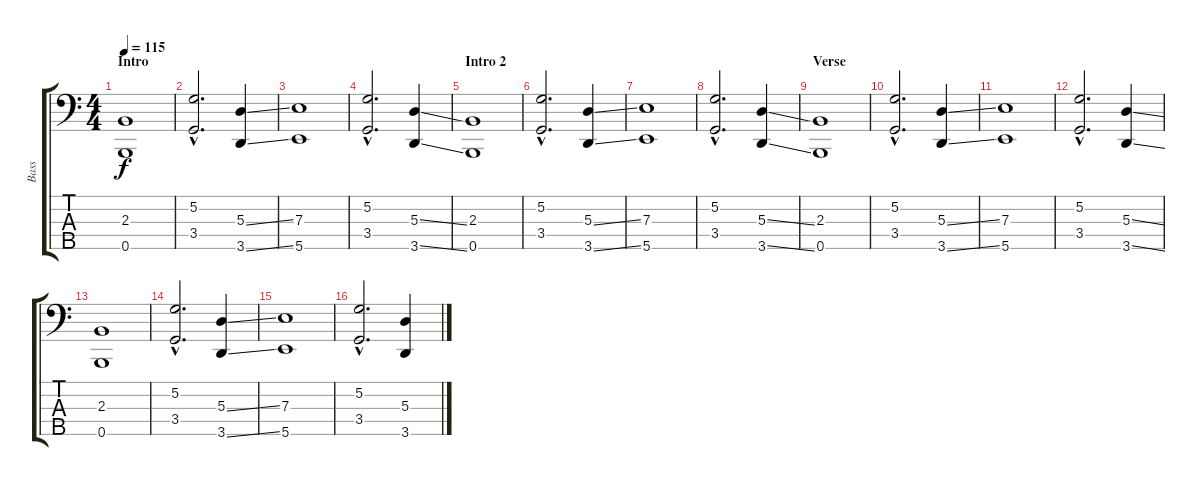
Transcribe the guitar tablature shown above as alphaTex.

\track ("Bass" "Bass") {instrument electricbassfinger}
\staff {score tabs}
\tuning (G2 D2 A1 E1 B0) {hide}
\ts (4 4)
\section ("" "Intro")
\tempo 115
\clef f4
\ks c
(2.3 0.5).1{dy f instrument electricbassfinger} |
(5.2{hac} 3.4{hac}).2{d} (5.3{ss} 3.5{ss}).4 |
(7.3 5.5).1 |
(5.2{hac} 3.4{hac}).2{d} (5.3{ss} 3.5{ss}).4 |
\section ("" "Intro 2")
(2.3 0.5).1 |
(5.2{hac} 3.4{hac}).2{d} (5.3{ss} 3.5{ss}).4 |
(7.3 5.5).1 |
(5.2{hac} 3.4{hac}).2{d} (5.3{ss} 3.5{ss}).4 |
\section ("" "Verse")
(2.3 0.5).1 |
(5.2{hac} 3.4{hac}).2{d} (5.3{ss} 3.5{ss}).4 |
(7.3 5.5).1 |
(5.2{hac} 3.4{hac}).2{d} (5.3{ss} 3.5{ss}).4 |
(2.3 0.5).1 |
(5.2{hac} 3.4{hac}).2{d} (5.3{ss} 3.5{ss}).4 |
(7.3 5.5).1 |
(5.2{hac} 3.4{hac}).2{d} (5.3 3.5{ss}).4
